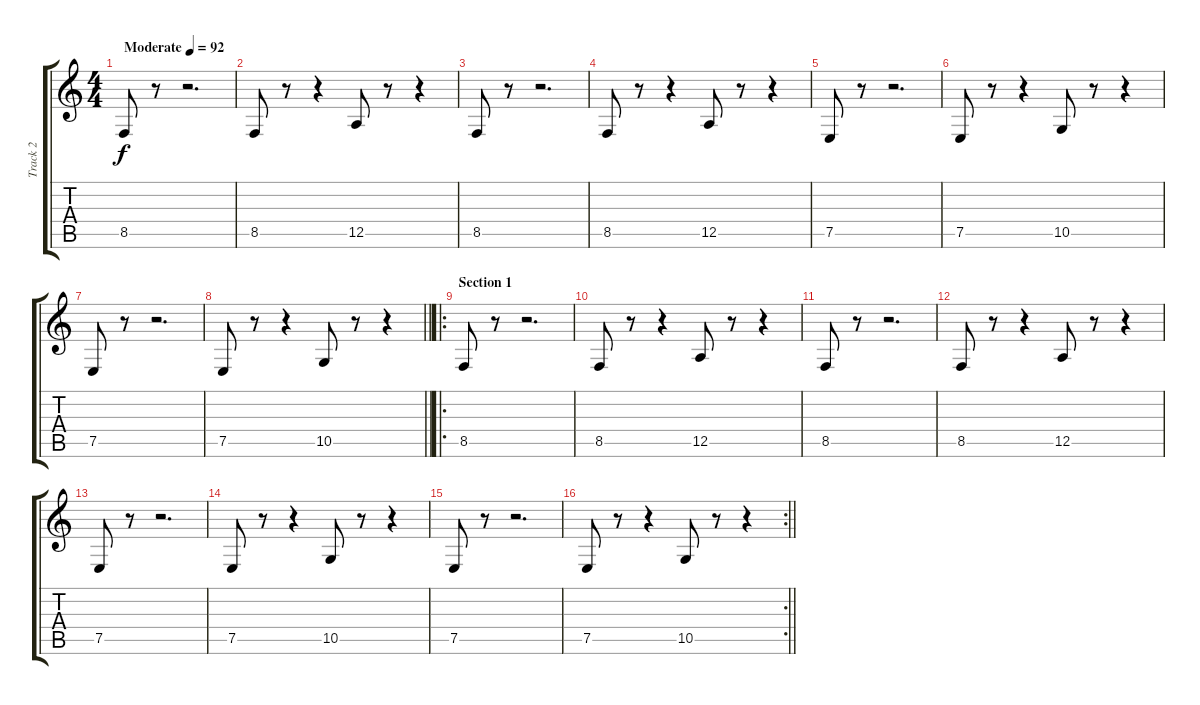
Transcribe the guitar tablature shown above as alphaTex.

\track ("Track 2" "Track 2") {instrument pad1newage}
\staff {score tabs}
\tuning (E4 B3 G3 D3 A2 E2) {hide}
\ts (4 4)
\tempo (92 "Moderate")
\clef g2
\ks c
8.5.8{dy f instrument pad1newage} r.8 r.2{d} |
8.5.8 r.8 r.4 12.5.8 r.8 r.4 |
8.5.8 r.8 r.2{d} |
8.5.8 r.8 r.4 12.5.8 r.8 r.4 |
7.5.8 r.8 r.2{d} |
7.5.8 r.8 r.4 10.5.8 r.8 r.4 |
7.5.8 r.8 r.2{d} |
\barLineRight lightlight
7.5.8 r.8 r.4 10.5.8 r.8 r.4 |
\ro
\section ("" "Section 1")
8.5.8 r.8 r.2{d} |
8.5.8 r.8 r.4 12.5.8 r.8 r.4 |
8.5.8 r.8 r.2{d} |
8.5.8 r.8 r.4 12.5.8 r.8 r.4 |
7.5.8 r.8 r.2{d} |
7.5.8 r.8 r.4 10.5.8 r.8 r.4 |
7.5.8 r.8 r.2{d} |
\rc 2
\barLineRight lightlight
7.5.8 r.8 r.4 10.5.8 r.8 r.4
